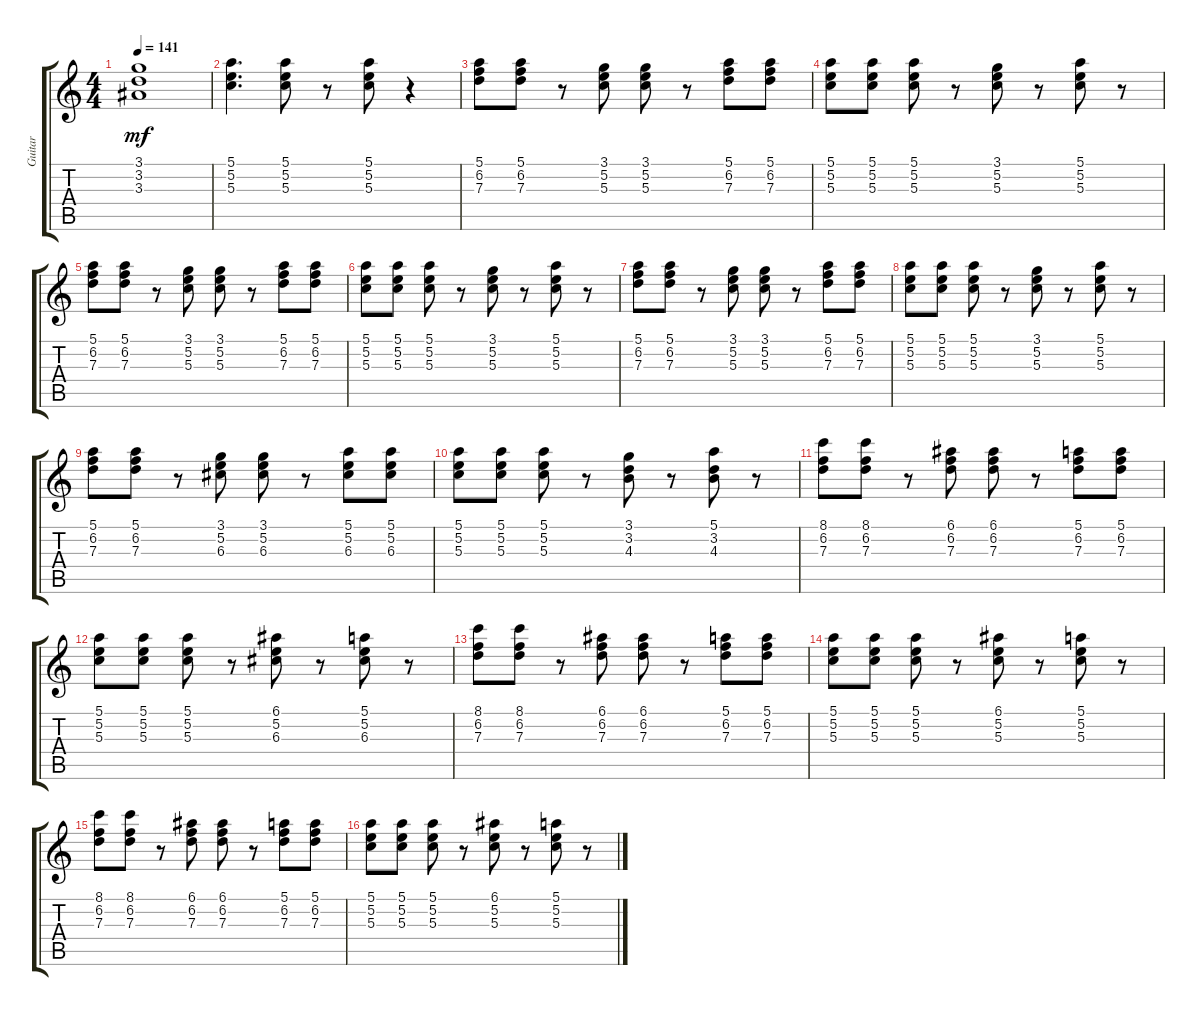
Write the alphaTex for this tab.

\track ("Guitar" "Guitar") {instrument electricguitarclean}
\staff {score tabs}
\tuning (E4 B3 G3 D3 A2 E2) {hide}
\ts (4 4)
\tempo 141
\clef g2
\ks c
(3.1 3.2 3.3).1{dy mf} |
(5.1 5.2 5.3).4{d} (5.1 5.2 5.3).8 r.8 (5.1 5.2 5.3).8 r.4 |
(5.1 6.2 7.3).8 (5.1 6.2 7.3).8 r.8 (3.1 5.2 5.3).8 (3.1 5.2 5.3).8 r.8 (5.1 6.2 7.3).8 (5.1 6.2 7.3).8 |
(5.1 5.2 5.3).8 (5.1 5.2 5.3).8 (5.1 5.2 5.3).8 r.8 (3.1 5.2 5.3).8 r.8 (5.1 5.2 5.3).8 r.8 |
(5.1 6.2 7.3).8 (5.1 6.2 7.3).8 r.8 (3.1 5.2 5.3).8 (3.1 5.2 5.3).8 r.8 (5.1 6.2 7.3).8 (5.1 6.2 7.3).8 |
(5.1 5.2 5.3).8 (5.1 5.2 5.3).8 (5.1 5.2 5.3).8 r.8 (3.1 5.2 5.3).8 r.8 (5.1 5.2 5.3).8 r.8 |
(5.1 6.2 7.3).8 (5.1 6.2 7.3).8 r.8 (3.1 5.2 5.3).8 (3.1 5.2 5.3).8 r.8 (5.1 6.2 7.3).8 (5.1 6.2 7.3).8 |
(5.1 5.2 5.3).8 (5.1 5.2 5.3).8 (5.1 5.2 5.3).8 r.8 (3.1 5.2 5.3).8 r.8 (5.1 5.2 5.3).8 r.8 |
(5.1 6.2 7.3).8 (5.1 6.2 7.3).8 r.8 (3.1 5.2 6.3).8 (3.1 5.2 6.3).8 r.8 (5.1 5.2 6.3).8 (5.1 5.2 6.3).8 |
(5.1 5.2 5.3).8 (5.1 5.2 5.3).8 (5.1 5.2 5.3).8 r.8 (3.1 3.2 4.3).8 r.8 (5.1 3.2 4.3).8 r.8 |
(8.1 6.2 7.3).8 (8.1 6.2 7.3).8 r.8 (6.1 6.2 7.3).8 (6.1 6.2 7.3).8 r.8 (5.1 6.2 7.3).8 (5.1 6.2 7.3).8 |
(5.1 5.2 5.3).8 (5.1 5.2 5.3).8 (5.1 5.2 5.3).8 r.8 (6.1 5.2 6.3).8 r.8 (5.1 5.2 6.3).8 r.8 |
(8.1 6.2 7.3).8 (8.1 6.2 7.3).8 r.8 (6.1 6.2 7.3).8 (6.1 6.2 7.3).8 r.8 (5.1 6.2 7.3).8 (5.1 6.2 7.3).8 |
(5.1 5.2 5.3).8 (5.1 5.2 5.3).8 (5.1 5.2 5.3).8 r.8 (6.1 5.2 5.3).8 r.8 (5.1 5.2 5.3).8 r.8 |
(8.1 6.2 7.3).8 (8.1 6.2 7.3).8 r.8 (6.1 6.2 7.3).8 (6.1 6.2 7.3).8 r.8 (5.1 6.2 7.3).8 (5.1 6.2 7.3).8 |
(5.1 5.2 5.3).8 (5.1 5.2 5.3).8 (5.1 5.2 5.3).8 r.8 (6.1 5.2 5.3).8 r.8 (5.1 5.2 5.3).8 r.8
